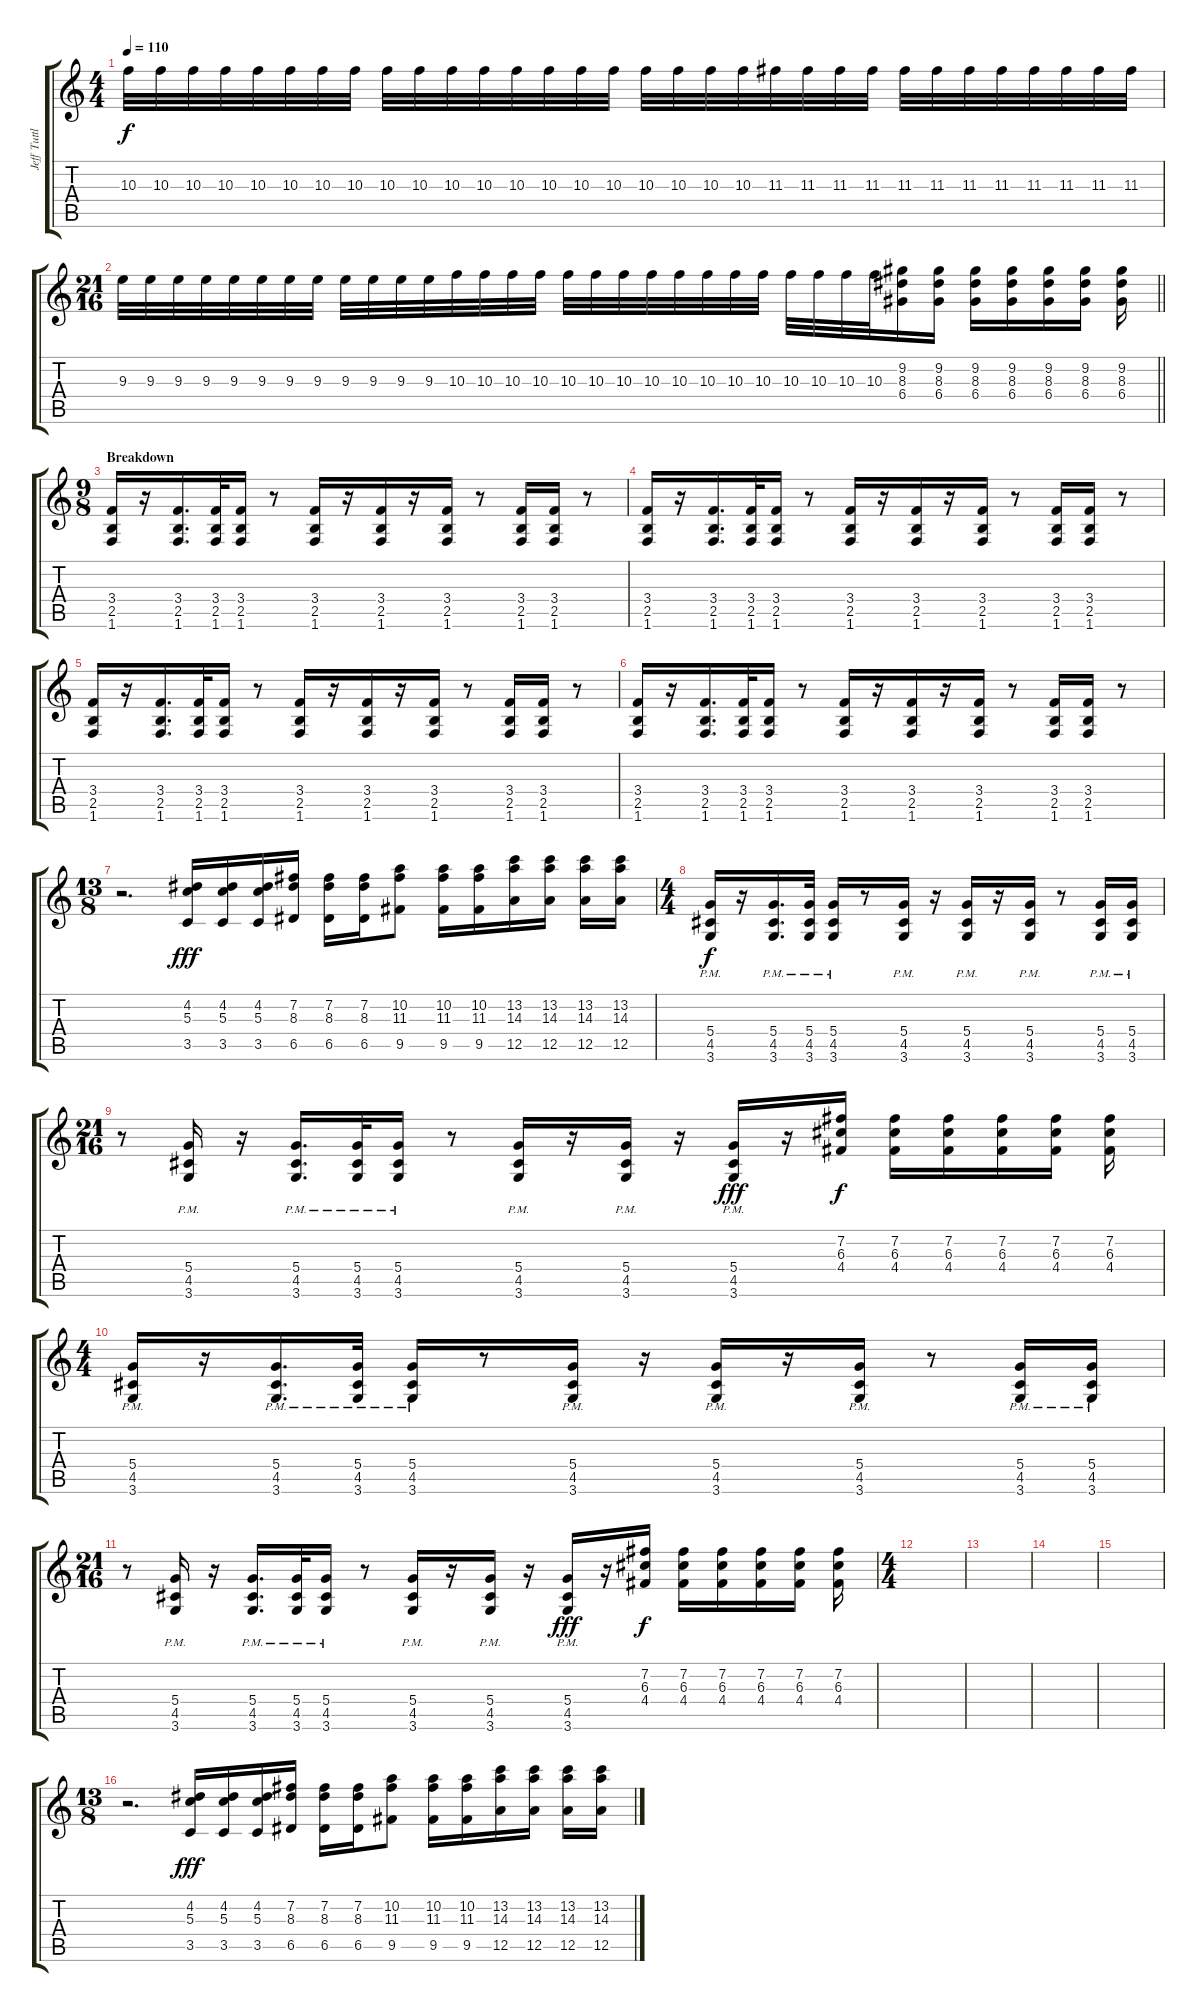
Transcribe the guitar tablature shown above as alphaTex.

\track ("Jeff Tuttle" "Jeff Tuttl") {instrument overdrivenguitar}
\staff {score tabs}
\tuning (E4 B3 G3 D3 A2 E2) {hide}
\ts (4 4)
\tempo 110
\clef g2
\ks c
10.3.32{dy f} 10.3.32 10.3.32 10.3.32 10.3.32 10.3.32 10.3.32 10.3.32 10.3.32 10.3.32 10.3.32 10.3.32 10.3.32 10.3.32 10.3.32 10.3.32 10.3.32 10.3.32 10.3.32 10.3.32 11.3.32 11.3.32 11.3.32 11.3.32 11.3.32 11.3.32 11.3.32 11.3.32 11.3.32 11.3.32 11.3.32 11.3.32 |
\ts (21 16)
\barLineRight lightlight
9.3.32 9.3.32 9.3.32 9.3.32 9.3.32 9.3.32 9.3.32 9.3.32 9.3.32 9.3.32 9.3.32 9.3.32 10.3.32 10.3.32 10.3.32 10.3.32 10.3.32 10.3.32 10.3.32 10.3.32 10.3.32 10.3.32 10.3.32 10.3.32 10.3.32 10.3.32 10.3.32 10.3.32 (9.2 8.3 6.4).16 (9.2 8.3 6.4).16 (9.2 8.3 6.4).16 (9.2 8.3 6.4).16 (9.2 8.3 6.4).16 (9.2 8.3 6.4).16 (9.2 8.3 6.4).16 |
\ts (9 8)
\section ("" "Breakdown")
(3.4 2.5 1.6).16 r.16 (3.4 2.5 1.6).16{d} (3.4 2.5 1.6).32 (3.4 2.5 1.6).16 r.8 (3.4 2.5 1.6).16 r.16 (3.4 2.5 1.6).16 r.16 (3.4 2.5 1.6).16 r.8 (3.4 2.5 1.6).16 (3.4 2.5 1.6).16 r.8 |
(3.4 2.5 1.6).16 r.16 (3.4 2.5 1.6).16{d} (3.4 2.5 1.6).32 (3.4 2.5 1.6).16 r.8 (3.4 2.5 1.6).16 r.16 (3.4 2.5 1.6).16 r.16 (3.4 2.5 1.6).16 r.8 (3.4 2.5 1.6).16 (3.4 2.5 1.6).16 r.8 |
(3.4 2.5 1.6).16 r.16 (3.4 2.5 1.6).16{d} (3.4 2.5 1.6).32 (3.4 2.5 1.6).16 r.8 (3.4 2.5 1.6).16 r.16 (3.4 2.5 1.6).16 r.16 (3.4 2.5 1.6).16 r.8 (3.4 2.5 1.6).16 (3.4 2.5 1.6).16 r.8 |
(3.4 2.5 1.6).16 r.16 (3.4 2.5 1.6).16{d} (3.4 2.5 1.6).32 (3.4 2.5 1.6).16 r.8 (3.4 2.5 1.6).16 r.16 (3.4 2.5 1.6).16 r.16 (3.4 2.5 1.6).16 r.8 (3.4 2.5 1.6).16 (3.4 2.5 1.6).16 r.8 |
\ts (13 8)
r.2{d} (4.2 5.3 3.5).16{dy fff} (4.2 5.3 3.5).16 (4.2 5.3 3.5).16 (7.2 8.3 6.5).16 (7.2 8.3 6.5).16 (7.2 8.3 6.5).16 (10.2 11.3 9.5).8 (10.2 11.3 9.5).16 (10.2 11.3 9.5).16 (13.2 14.3 12.5).16 (13.2 14.3 12.5).16 (13.2 14.3 12.5).16 (13.2 14.3 12.5).16 |
\ts (4 4)
(5.4{pm} 4.5{pm} 3.6{pm}).16{dy f} r.16 (5.4{pm} 4.5{pm} 3.6{pm}).16{d} (5.4{pm} 4.5{pm} 3.6{pm}).32 (5.4{pm} 4.5{pm} 3.6{pm}).16 r.8 (5.4{pm} 4.5{pm} 3.6{pm}).16 r.16 (5.4{pm} 4.5{pm} 3.6{pm}).16 r.16 (5.4{pm} 4.5{pm} 3.6{pm}).16 r.8 (5.4{pm} 4.5{pm} 3.6{pm}).16 (5.4{pm} 4.5{pm} 3.6{pm}).16 |
\ts (21 16)
r.8 (5.4{pm} 4.5{pm} 3.6{pm}).16 r.16 (5.4{pm} 4.5{pm} 3.6{pm}).16{d} (5.4{pm} 4.5{pm} 3.6{pm}).32 (5.4{pm} 4.5{pm} 3.6{pm}).16 r.8 (5.4{pm} 4.5{pm} 3.6{pm}).16 r.16 (5.4{pm} 4.5{pm} 3.6{pm}).16 r.16 (5.4{pm} 4.5{pm} 3.6{pm}).16{dy fff} r.16 (7.2 6.3 4.4).16{dy f} (7.2 6.3 4.4).16 (7.2 6.3 4.4).16 (7.2 6.3 4.4).16 (7.2 6.3 4.4).16 (7.2 6.3 4.4).16 |
\ts (4 4)
(5.4{pm} 4.5{pm} 3.6{pm}).16 r.16 (5.4{pm} 4.5{pm} 3.6{pm}).16{d} (5.4{pm} 4.5{pm} 3.6{pm}).32 (5.4{pm} 4.5{pm} 3.6{pm}).16 r.8 (5.4{pm} 4.5{pm} 3.6{pm}).16 r.16 (5.4{pm} 4.5{pm} 3.6{pm}).16 r.16 (5.4{pm} 4.5{pm} 3.6{pm}).16 r.8 (5.4{pm} 4.5{pm} 3.6{pm}).16 (5.4{pm} 4.5{pm} 3.6{pm}).16 |
\ts (21 16)
r.8 (5.4{pm} 4.5{pm} 3.6{pm}).16 r.16 (5.4{pm} 4.5{pm} 3.6{pm}).16{d} (5.4{pm} 4.5{pm} 3.6{pm}).32 (5.4{pm} 4.5{pm} 3.6{pm}).16 r.8 (5.4{pm} 4.5{pm} 3.6{pm}).16 r.16 (5.4{pm} 4.5{pm} 3.6{pm}).16 r.16 (5.4{pm} 4.5{pm} 3.6{pm}).16{dy fff} r.16 (7.2 6.3 4.4).16{dy f} (7.2 6.3 4.4).16 (7.2 6.3 4.4).16 (7.2 6.3 4.4).16 (7.2 6.3 4.4).16 (7.2 6.3 4.4).16 |
\ts (4 4)
|
|
|
|
\ts (13 8)
r.2{d} (4.2 5.3 3.5).16{dy fff} (4.2 5.3 3.5).16 (4.2 5.3 3.5).16 (7.2 8.3 6.5).16 (7.2 8.3 6.5).16 (7.2 8.3 6.5).16 (10.2 11.3 9.5).8 (10.2 11.3 9.5).16 (10.2 11.3 9.5).16 (13.2 14.3 12.5).16 (13.2 14.3 12.5).16 (13.2 14.3 12.5).16 (13.2 14.3 12.5).16
